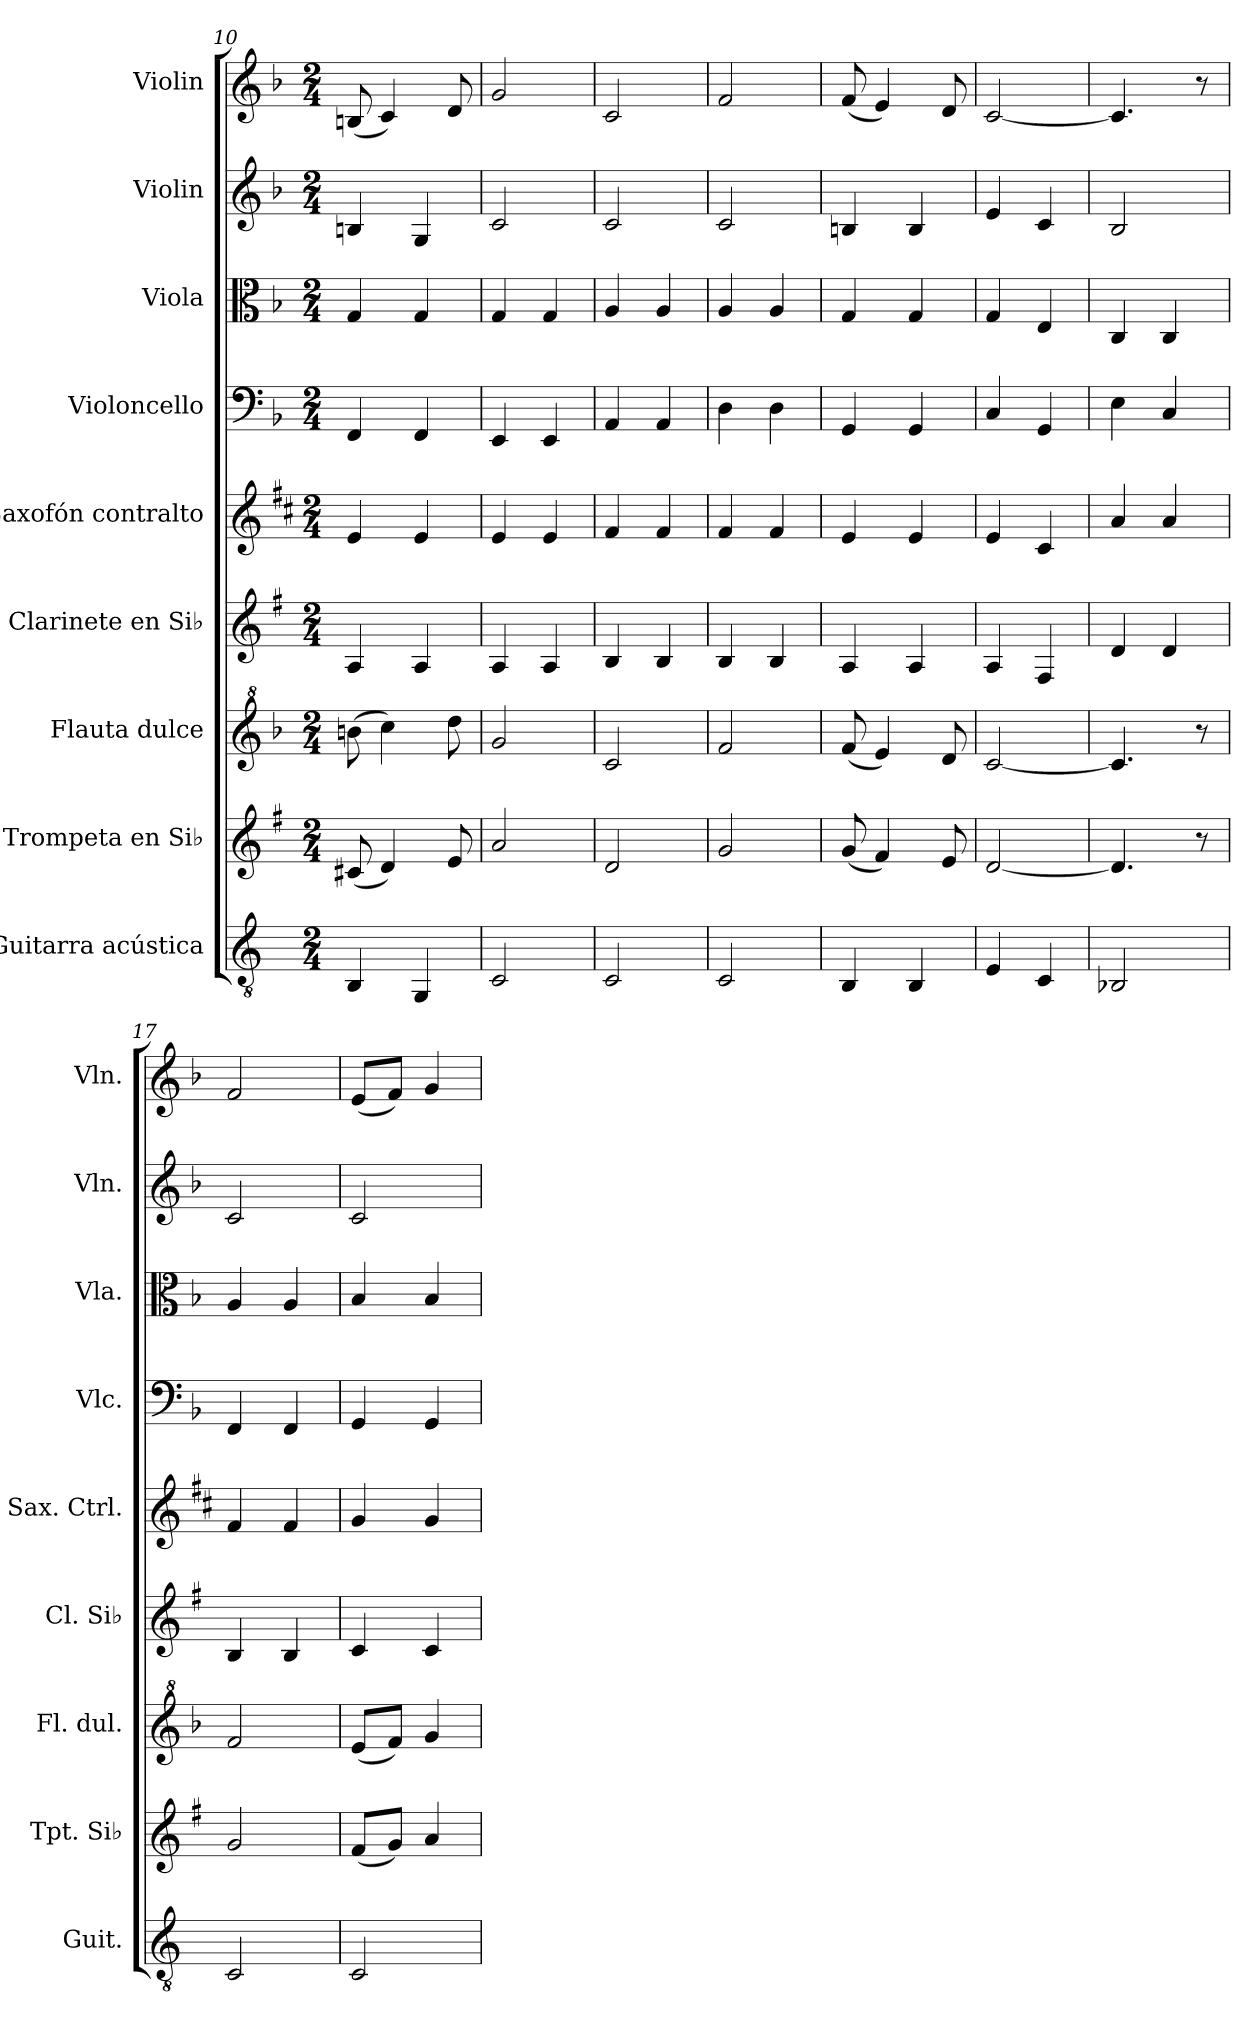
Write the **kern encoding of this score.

**kern	**kern	**kern	**kern	**kern	**kern	**kern	**kern	**kern
*part9	*part8	*part7	*part6	*part5	*part4	*part3	*part2	*part1
*staff9	*staff8	*staff7	*staff6	*staff5	*staff4	*staff3	*staff2	*staff1
*I"Guitarra acústica	*I"Trompeta en Si♭	*I"Flauta dulce	*I"Clarinete en Si♭	*I"Saxofón contralto	*I"Violoncello	*I"Viola	*I"Violin	*I"Violin
*I'Guit.	*I'Tpt. Si♭	*I'Fl. dul.	*I'Cl. Si♭	*I'Sax. Ctrl.	*I'Vlc.	*I'Vla.	*I'Vln.	*I'Vln.
!!LO:PB:g=z
*clefGv2	*clefG2	*clefG^2	*clefG2	*clefG2	*clefF4	*clefC3	*clefG2	*clefG2
*	*ITrd1c2	*	*ITrd1c2	*ITrd5c9	*	*	*	*
*k[]	*k[b-]	*k[b-]	*k[b-]	*k[b-]	*k[b-]	*k[b-]	*k[b-]	*k[b-]
*M2/4	*M2/4	*M2/4	*M2/4	*M2/4	*M2/4	*M2/4	*M2/4	*M2/4
=10	=10	=10	=10	=10	=10	=10	=10	=10
4BB/	(8Bn/	(8bbn\	4G/	4G/	4FF/	4G/	4Bn/	(8Bn/
.	4c/)	4ccc\)	.	.	.	.	.	4c/)
4GG/	.	.	4G/	4G/	4FF/	4G/	4G/	.
.	8d/	8ddd\	.	.	.	.	.	8d/
=11	=11	=11	=11	=11	=11	=11	=11	=11
2C/	2g/	2gg/	4G/	4G/	4EE/	4G/	2c/	2g/
.	.	.	4G/	4G/	4EE/	4G/	.	.
=12	=12	=12	=12	=12	=12	=12	=12	=12
2C/	2c/	2cc/	4A/	4A/	4AA/	4A/	2c/	2c/
.	.	.	4A/	4A/	4AA/	4A/	.	.
=13	=13	=13	=13	=13	=13	=13	=13	=13
2C/	2f/	2ff/	4A/	4A/	4D\	4A/	2c/	2f/
.	.	.	4A/	4A/	4D\	4A/	.	.
=14	=14	=14	=14	=14	=14	=14	=14	=14
4BB/	(8f/	(8ff/	4G/	4G/	4GG/	4G/	4Bn/	(8f/
.	4e/)	4ee/)	.	.	.	.	.	4e/)
4BB/	.	.	4G/	4G/	4GG/	4G/	4B/	.
.	8d/	8dd/	.	.	.	.	.	8d/
=15	=15	=15	=15	=15	=15	=15	=15	=15
4E/	[2c/	[2cc/	4G/	4G/	4C/	4G/	4e/	[2c/
4C/	.	.	4E/	4E/	4GG/	4E/	4c/	.
=16	=16	=16	=16	=16	=16	=16	=16	=16
2BB-X/	4.c/]	4.cc/]	4c/	4c/	4E\	4C/	2B-/	4.c/]
.	.	.	4c/	4c/	4C/	4C/	.	.
.	8r	8r	.	.	.	.	.	8r
=17	=17	=17	=17	=17	=17	=17	=17	=17
2C/	2f/	2ff/	4A/	4A/	4FF/	4A/	2c/	2f/
.	.	.	4A/	4A/	4FF/	4A/	.	.
=18	=18	=18	=18	=18	=18	=18	=18	=18
2C/	(8e/L	(8ee/L	4B-/	4B-/	4GG/	4B-/	2c/	(8e/L
.	8f/J)	8ff/J)	.	.	.	.	.	8f/J)
.	4g/	4gg/	4B-/	4B-/	4GG/	4B-/	.	4g/
=	=	=	=	=	=	=	=	=
*-	*-	*-	*-	*-	*-	*-	*-	*-
